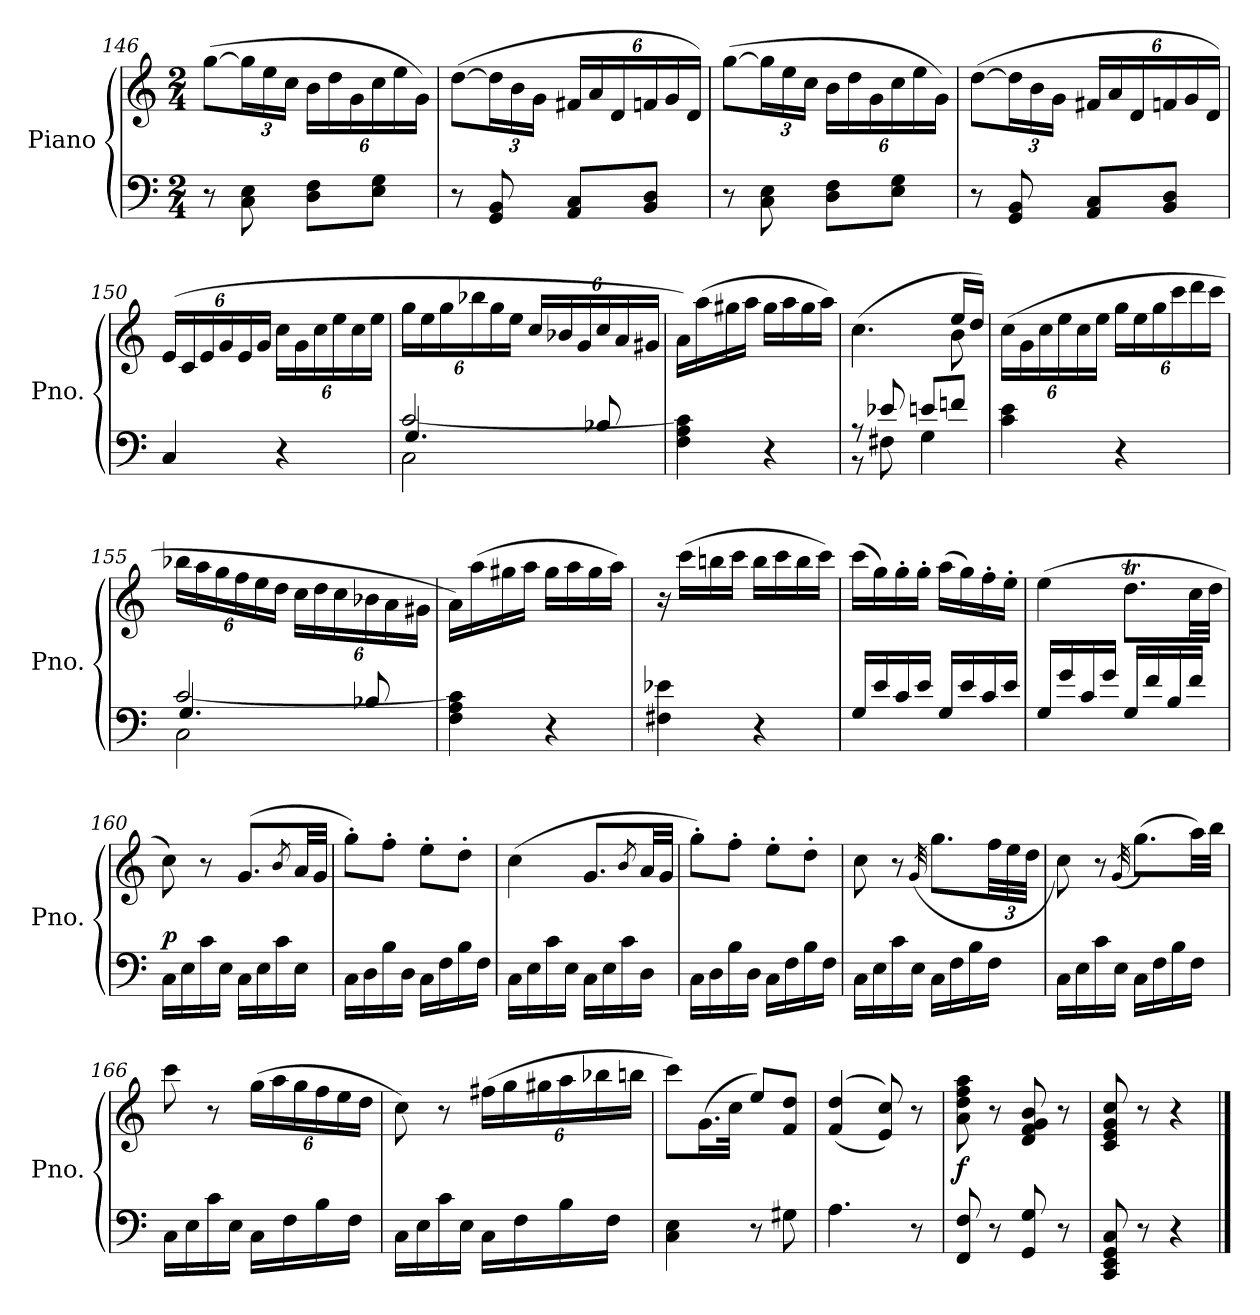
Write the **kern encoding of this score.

**kern	**kern	**dynam
*part1	*part1	*part1
*staff2	*staff1	*staff1/2
*I"Piano	*	*
*I'Pno.	*	*
!!LO:LB:g=z
*clefF4	*clefG2	*
*k[]	*k[]	*
*M2/4	*M2/4	*
=146	=146	=146
8r	(>[8gg\L	.
*	*Xbrackettup	*
8C\ 8E\	24gg\L]	.
.	24ee\	.
.	24cc\JJ	.
8D\ 8F\L	24b\LL	.
.	24dd\	.
.	24g\	.
8E\ 8G\J	24cc\	.
.	24ee\	.
.	24g\JJ)	.
=147	=147	=147
8r	(>[8dd\L	.
8GG/ 8BB/	24dd\L]	.
.	24b\	.
.	24g\JJ	.
8AA/ 8C/L	24f#X/LL	.
.	24a/	.
.	24d/	.
8BB/ 8D/J	24fn/	.
.	24g/	.
.	24d/JJ)	.
=148	=148	=148
8r	(>[8gg\L	.
8C\ 8E\	24gg\L]	.
.	24ee\	.
.	24cc\JJ	.
8D\ 8F\L	24b\LL	.
.	24dd\	.
.	24g\	.
8E\ 8G\J	24cc\	.
.	24ee\	.
.	24g\JJ)	.
=149	=149	=149
8r	(>[8dd\L	.
8GG/ 8BB/	24dd\L]	.
.	24b\	.
.	24g\JJ	.
8AA/ 8C/L	24f#X/LL	.
.	24a/	.
.	24d/	.
8BB/ 8D/J	24fn/	.
.	24g/	.
.	24d/JJ)	.
!!LO:LB:g=z
=150	=150	=150
4C/	(>24e/LL	.
.	24c/	.
.	24e/	.
.	24g/	.
.	24e/	.
.	24g/JJ	.
4r	24cc\LL	.
.	24g\	.
.	24cc\	.
.	24ee\	.
.	24cc\	.
.	24ee\JJ	.
=151	=151	=151
*^	*	*
*	*^	*	*
2C\	[2c/	4.G/	24gg\LL	.
.	.	.	24ee\	.
.	.	.	24gg\	.
.	.	.	24bb-X\	.
.	.	.	24gg\	.
.	.	.	24ee\JJ	.
.	.	.	24cc/LL	.
.	.	.	24b-X/	.
.	.	.	24g/	.
.	.	8B-X/	24cc/	.
.	.	.	24a/	.
.	.	.	24g#X/JJ	.
*v	*v	*v	*	*
=152	=152	=152
4F\ 4A\ 4c\]	16a\LL)	.
.	(>16aa\	.
.	16gg#X\	.
.	16aa\JJ	.
4r	16gg#\LL	.
.	16aa\	.
.	16gg#\	.
.	16aa\JJ)	.
=153	=153	=153
*^	*^	*
8r	8r	(>4.cc\	4.ryy	.
8F#X\	8e-X/	.	.	.
4G\	8en/L	.	.	.
.	8fn/J	16ee/LL	8b\	.
.	.	16dd/JJ)	.	.
*v	*v	*	*	*
*	*v	*v	*
!!LO:LB:g=z
=154	=154	=154
4c\ 4e\	(>24cc\LL	.
.	24g\	.
.	24cc\	.
.	24ee\	.
.	24cc\	.
.	24ee\JJ	.
4r	24gg\LL	.
.	24ee\	.
.	24gg\	.
.	24ccc\	.
.	24ddd\	.
.	24ccc\JJ	.
=155	=155	=155
*^	*	*
*	*^	*	*
2C\	[2c/	4.G/	24bb-X\LL	.
.	.	.	24aa\	.
.	.	.	24gg\	.
.	.	.	24ff\	.
.	.	.	24ee\	.
.	.	.	24dd\JJ	.
.	.	.	24cc\LL	.
.	.	.	24dd\	.
.	.	.	24cc\	.
.	.	8B-X/	24b-X\	.
.	.	.	24a\	.
.	.	.	24g#X\JJ	.
*v	*v	*v	*	*
=156	=156	=156
4F\ 4A\ 4c\]	16a\LL)	.
.	(>16aa\	.
.	16gg#X\	.
.	16aa\JJ	.
4r	16gg#\LL	.
.	16aa\	.
.	16gg#\	.
.	16aa\JJ)	.
=157	=157	=157
4F#X\ 4e-X\	16r	.
.	(>16ccc\LL	.
.	16bbn\	.
.	16ccc\JJ	.
4r	16bb\LL	.
.	16ccc\	.
.	16bb\	.
.	16ccc\JJ)	.
!!LO:LB:g=z
=158	=158	=158
16G/LL	(>16ccc\LL	.
16e/	16gg\)	.
16c/	16gg'\	.
16e/JJ	16gg'\JJ	.
16G/LL	(>16aa\LL	.
16e/	16gg\)	.
16c/	16ff'\	.
16e/JJ	16ee'\JJ	.
=159	=159	=159
16G/LL	(>4ee\	.
16g/	.	.
16c/	.	.
16g/JJ	.	.
16G/LL	8.ddT\L	.
16f/	.	.
16B/	.	.
16f/JJ	32cc\LL	.
.	32dd\JJJ	.
=160	=160	=160
!	!	!LO:DY:a=2
16C\LL	8cc\)	p
16E\	.	.
16c\	8r	.
16E\JJ	.	.
16C\LL	(<8.g/L	.
16E\	.	.
16c\	.	.
.	8qb/	.
16E\JJ	32a/LL	.
.	32g/JJJ	.
=161	=161	=161
16C\LL	8gg'\L)	.
16D\	.	.
16B\	8ff'\J	.
16D\JJ	.	.
16C\LL	8ee'\L	.
16F\	.	.
16B\	8dd'\J	.
16F\JJ	.	.
=162	=162	=162
16C\LL	(>4cc\	.
16E\	.	.
16c\	.	.
16E\JJ	.	.
16C\LL	8.g/L	.
16E\	.	.
16c\	.	.
.	8qb/	.
16D\JJ	32a/LL	.
.	32g/JJJ	.
!!LO:LB:g=z
=163	=163	=163
16C\LL	8gg'\L)	.
16D\	.	.
16B\	8ff'\J	.
16D\JJ	.	.
16C\LL	8ee'\L	.
16F\	.	.
16B\	8dd'\J	.
16F\JJ	.	.
=164	=164	=164
16C\LL	8cc\	.
16E\	.	.
16c\	8r	.
16E\JJ	.	.
.	(>32qg/	.
16C\LL	8.gg\L	.
16F\	.	.
16B\	.	.
16F\JJ	48ff\LL	.
.	48ee\	.
.	48dd\JJJ	.
=165	=165	=165
16C\LL	8cc\)	.
16E\	.	.
16c\	8r	.
16E\JJ	.	.
.	(>32qg/	.
16C\LL	(>8.gg\L)	.
16F\	.	.
16B\	.	.
16F\JJ	32aa\LL)	.
.	32bb\JJJ	.
=166	=166	=166
16C\LL	8ccc\	.
16E\	.	.
16c\	8r	.
16E\JJ	.	.
16C\LL	(>24gg\LL	.
.	24aa\	.
16F\	.	.
.	24gg\	.
16B\	24ff\	.
.	24ee\	.
16F\JJ	.	.
.	24dd\JJ	.
!!LO:PB:g=z
=167	=167	=167
16C\LL	8cc\)	.
16E\	.	.
16c\	8r	.
16E\JJ	.	.
16C\LL	(>24ff#X\LL	.
.	24gg\	.
16F\	.	.
.	24gg#X\	.
16B\	24aa\	.
.	24bb-X\	.
16F\JJ	.	.
.	24bbn\JJ	.
=168	=168	=168
4C\ 4E\	8ccc\L)	.
.	(>16.g\L	.
.	32cc\JJk	.
8r	8ee/L)	.
8G#X\	8f/ 8dd/J	.
=169	=169	=169
4.A\	(>(<4f/ 4dd/	.
.	8e/ 8cc/))	.
8r	8r	.
=170	=170	=170
!	!	!LO:DY:a=2
8FF/ 8F/	8a\ 8dd\ 8ff\ 8aa\	f
8r	8r	.
8GG/ 8G/	8d/ 8f/ 8g/ 8b/	.
8r	8r	.
=171	=171	=171
8CC/ 8EE/ 8GG/ 8C/	8c/ 8e/ 8g/ 8cc/	.
8r	8r	.
4r	4r	.
==	==	==
*-	*-	*-
